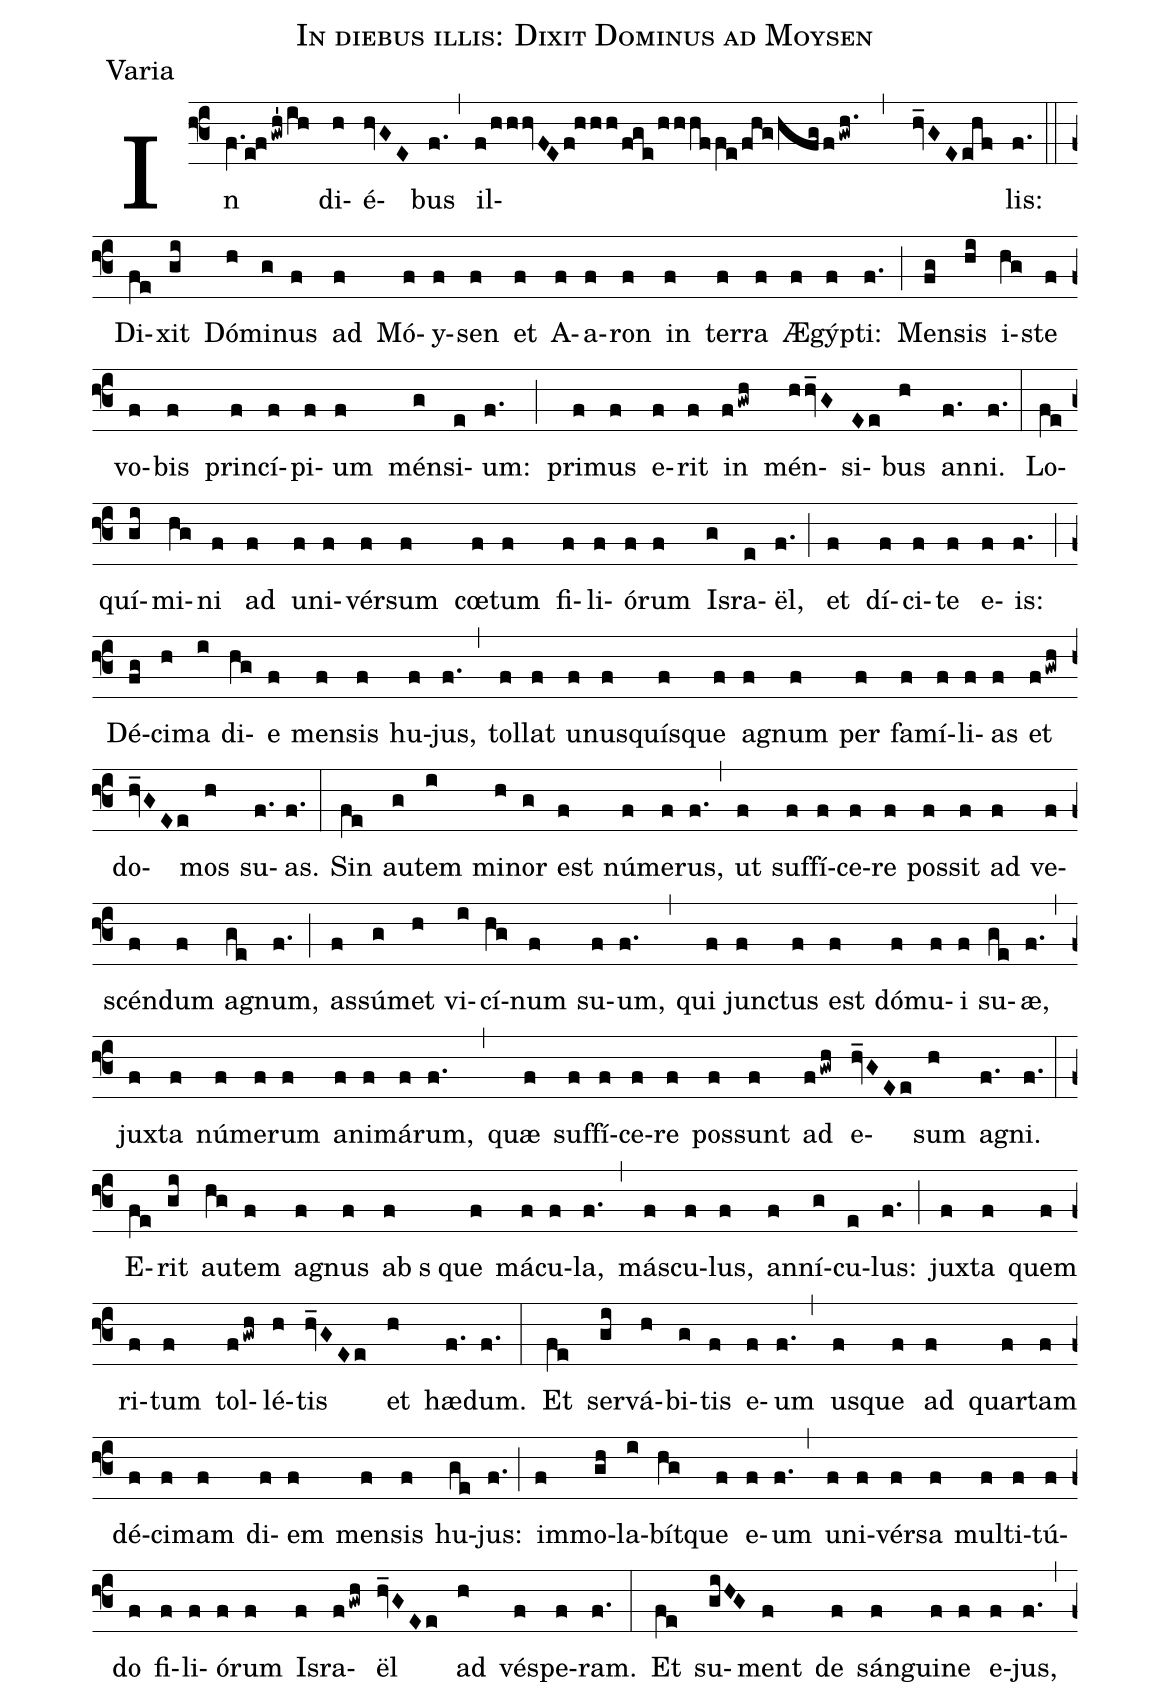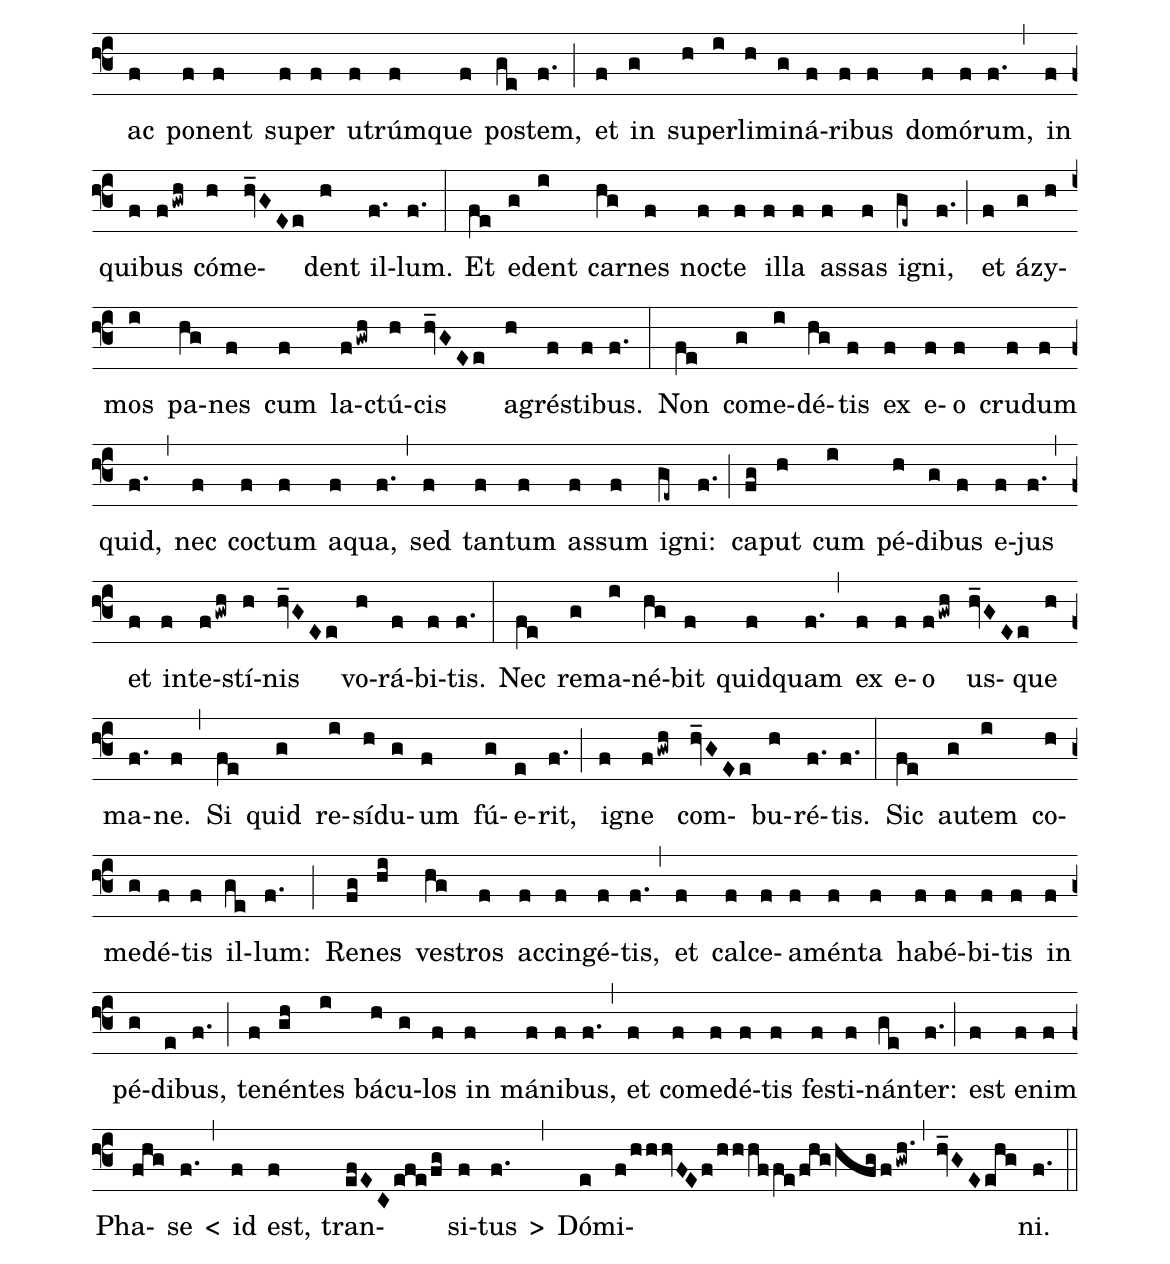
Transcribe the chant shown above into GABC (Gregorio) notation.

name:In diebus illis: Dixit Dominus ad Moysen;
office-part:Varia;
%%
(f3)In(f.V!e!fgwh'/ih) di(h)é(hvGE)bus(f.) (,) il(f/hh/hvFEf!hhh/fge/hhhffe/fhg/hfg/fgwh.,h_vGEehf)lis:(f.) (::) Di(fe)xit(gi) Dó(h)mi(g)nus(f) ad(f) Mó(f)y(f)sen(f) et(f) A(f)a(f)ron(f) in(f) ter(f)ra(f) Æ(f)gýp(f)ti:(f.) (;) Men(fg)sis(hi) i(hg)ste(f) vo(f)bis(f) prin(f)cí(f)pi(f)um(f) mén(g)si(e)um:(f.) (;) pri(f)mus(f) e(f)rit(f) in(fgwh) mén(hhv_G)si(Ee)bus(h) an(f.)ni.(f.) (:) Lo(fe)quí(gi)mi(hg)ni(f) ad(f) u(f)ni(f)vér(f)sum(f) cœ(f)tum(f) fi(f)li(f)ó(f)rum(f) Is(g)ra(e)ël,(f.) (;) et(f) dí(f)ci(f)te(f) e(f)is:(f.) (;) Dé(fg)ci(h)ma(i) di(hg)e(f) men(f)sis(f) hu(f)jus,(f.) (,) tol(f)lat(f) u(f)nus(f)quís(f)que(f) a(f)gnum(f) per(f) fa(f)mí(f)li(f)as(f) et(fgwh) do(hv_GEe)mos(h) su(f.)as.(f.) (:) Sin(fe) au(g)tem(i) mi(h)nor(g) est(f) nú(f)me(f)rus,(f.) (,) ut(f) suf(f)fí(f)ce(f)re(f) pos(f)sit(f) ad(f) ve(f)scén(f)dum(f) a(ge)gnum,(f.) (;) as(f)sú(g)met(h) vi(i)cí(hg)num(f) su(f)um,(f.) (,) qui(f) jun(f)ctus(f) est(f) dó(f)mu(f)i(f) su(ge)æ,(f.) (,) jux(f)ta(f) nú(f)me(f)rum(f) a(f)ni(f)má(f)rum,(f.) (,) quæ(f) suf(f)fí(f)ce(f)re(f) pos(f)sunt(f) ad(fgwh) e(hv_GEe)sum(h) a(f.)gni.(f.) (:) E(fe)rit(gi) au(hg)tem(f) a(f)gnus(f) ab(f) s()que(f) má(f)cu(f)la,(f.) (,) má(f)scu(f)lus,(f) an(f)ní(g)cu(e)lus:(f.) (;) jux(f)ta(f) quem(f) ri(f)tum(f) tol(fgwh)lé(h)tis(hv_GEe) et(h) hæ(f.)dum.(f.) (:) Et(fe) ser(gi)vá(h)bi(g)tis(f) e(f)um(f.) (,) us(f)que(f) ad(f) quar(f)tam(f) dé(f)ci(f)mam(f) di(f)em(f) men(f)sis(f) hu(ge)jus:(f.) (;) im(f)mo(gh)la(i)bít(hg)que(f) e(f)um(f.) (,) u(f)ni(f)vér(f)sa(f) mul(f)ti(f)tú(f)do(f) fi(f)li(f)ó(f)rum(f) Is(f)ra(fgwh)ël(hv_GEe) ad(h) vé(f)spe(f)ram.(f.) (:) Et(fe) su(giHG)ment(f) de(f) sán(f)gui(f)ne(f) e(f)jus,(f.) (,) ac(f) po(f)nent(f) su(f)per(f) u(f)trúm(f)que(f) po(ge)stem,(f.) (;) et(f) in(g) su(h)per(i)li(h)mi(g)ná(f)ri(f)bus(f) do(f)mó(f)rum,(f.) (,) in(f) qui(f)bus(fgwh) có(h)me(hv_GEe)dent(h) il(f.)lum.(f.) (:) Et(fe) e(g)dent(i) car(hg)nes(f) no(f)cte(f) il(f)la(f) as(f)sas(f) i(ge~)gni,(f.) (;) et(f) á(g)zy(h)mos(i) pa(hg)nes(f) cum(f) la(fgwh)ctú(h)cis(hv_GEe) a(h)gré(f)sti(f)bus.(f.) (:) Non(fe) co(g)me(i)dé(hg)tis(f) ex(f) e(f)o(f) cru(f)dum(f) quid,(f.) (,) nec(f) co(f)ctum(f) a(f)qua,(f.) (,) sed(f) tan(f)tum(f) as(f)sum(f) i(ge~)gni:(f.) (;) ca(fg)put(h) cum(i) pé(h)di(g)bus(f) e(f)jus(f.) (,) et(f) in(f)te(fgwh)stí(h)nis(hv_GEe) vo(h)rá(f)bi(f)tis.(f.) (:) Nec(fe) re(g)ma(i)né(hg)bit(f) quid(f)quam(f.) (,) ex(f) e(f)o(fgwh) us(hv_GEe)que(h) ma(f.)ne.(f) (,) Si(fe) quid(g) re(i)sí(h)du(g)um(f) fú(g)e(e)rit,(f.) (;) i(f)gne(fgwh) com(hv_GEe)bu(h)ré(f.)tis.(f.) (:) Sic(fe) au(g)tem(i) co(h)me(g)dé(f)tis(f) il(ge)lum:(f.) (;) Re(fg)nes(hi) ve(hg)stros(f) ac(f)cin(f)gé(f)tis,(f.) (,) et(f) cal(f)ce(f)a(f)mén(f)ta(f) ha(f)bé(f)bi(f)tis(f) in(f) pé(g)di(e)bus,(f.) (;) te(f)nén(gh)tes(i) bá(h)cu(g)los(f) in(f) má(f)ni(f)bus,(f.) (,) et(f) co(f)me(f)dé(f)tis(f) fe(f)sti(f)nán(ge)ter:(f.) (;) est(f) e(f)nim(f) Pha(fhg)se(f.) <(,) id(f) est,(f) tran(efECefe/fg)si(f)tus(f.) >(,) Dó(e)mi(f/hh/hvFEf/hhhffe/fhg/hfg/fgwh.,hv_GEehg)ni.(f.) (::)
